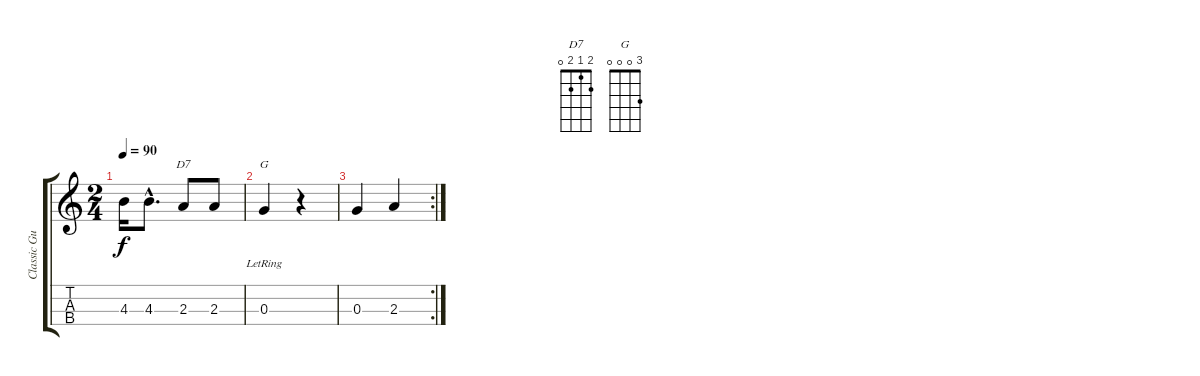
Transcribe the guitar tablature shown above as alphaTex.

\track ("Classic Guitar" "Classic Gu") {instrument banjo}
\staff {score tabs}
\tuning (D4 B4 G3 D3) {hide}
\displaytranspose 12
\chord ("D7" 2 1 2 0)
\chord ("G" 3 0 0 0)
\ts (2 4)
\tempo 90
\clef g2
\ks c
4.3.16{dy f} 4.3{hac}.8{d} 2.3.8{ch "D7"} 2.3.8 |
0.3{lr}.4{ch "G"} r.4 |
\rc 2
0.3.4 2.3.4
